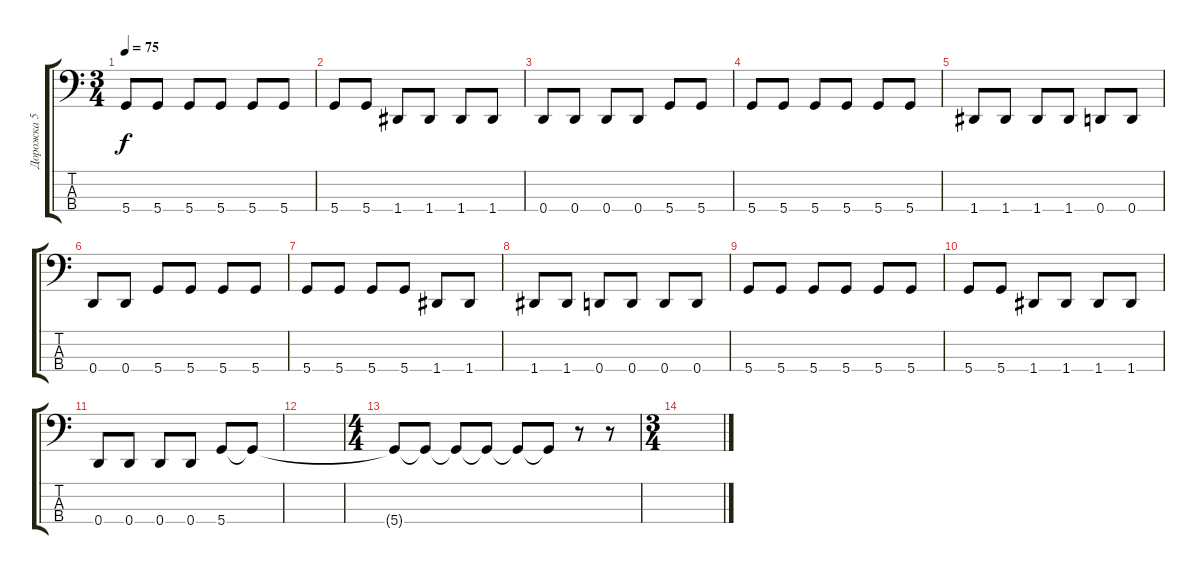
\track ("Дорожка 5" "Дорожка 5") {instrument electricbassfinger}
\staff {score tabs}
\tuning (F2 C2 G1 D1) {hide}
\ts (3 4)
\tempo 75
\clef f4
\ks c
5.4.8{dy f} 5.4.8 5.4.8 5.4.8 5.4.8 5.4.8 |
5.4.8 5.4.8 1.4.8 1.4.8 1.4.8 1.4.8 |
0.4.8 0.4.8 0.4.8 0.4.8 5.4.8 5.4.8 |
5.4.8 5.4.8 5.4.8 5.4.8 5.4.8 5.4.8 |
1.4.8 1.4.8 1.4.8 1.4.8 0.4.8 0.4.8 |
0.4.8 0.4.8 5.4.8 5.4.8 5.4.8 5.4.8 |
5.4.8 5.4.8 5.4.8 5.4.8 1.4.8 1.4.8 |
1.4.8 1.4.8 0.4.8 0.4.8 0.4.8 0.4.8 |
5.4.8 5.4.8 5.4.8 5.4.8 5.4.8 5.4.8 |
5.4.8 5.4.8 1.4.8 1.4.8 1.4.8 1.4.8 |
0.4.8 0.4.8 0.4.8 0.4.8 5.4.8 5.4{t}.8 |
|
\ts (4 4)
5.4{t}.8 5.4{t}.8 5.4{t}.8 5.4{t}.8 5.4{t}.8 5.4{t}.8 r.8 r.8 |
\ts (3 4)
